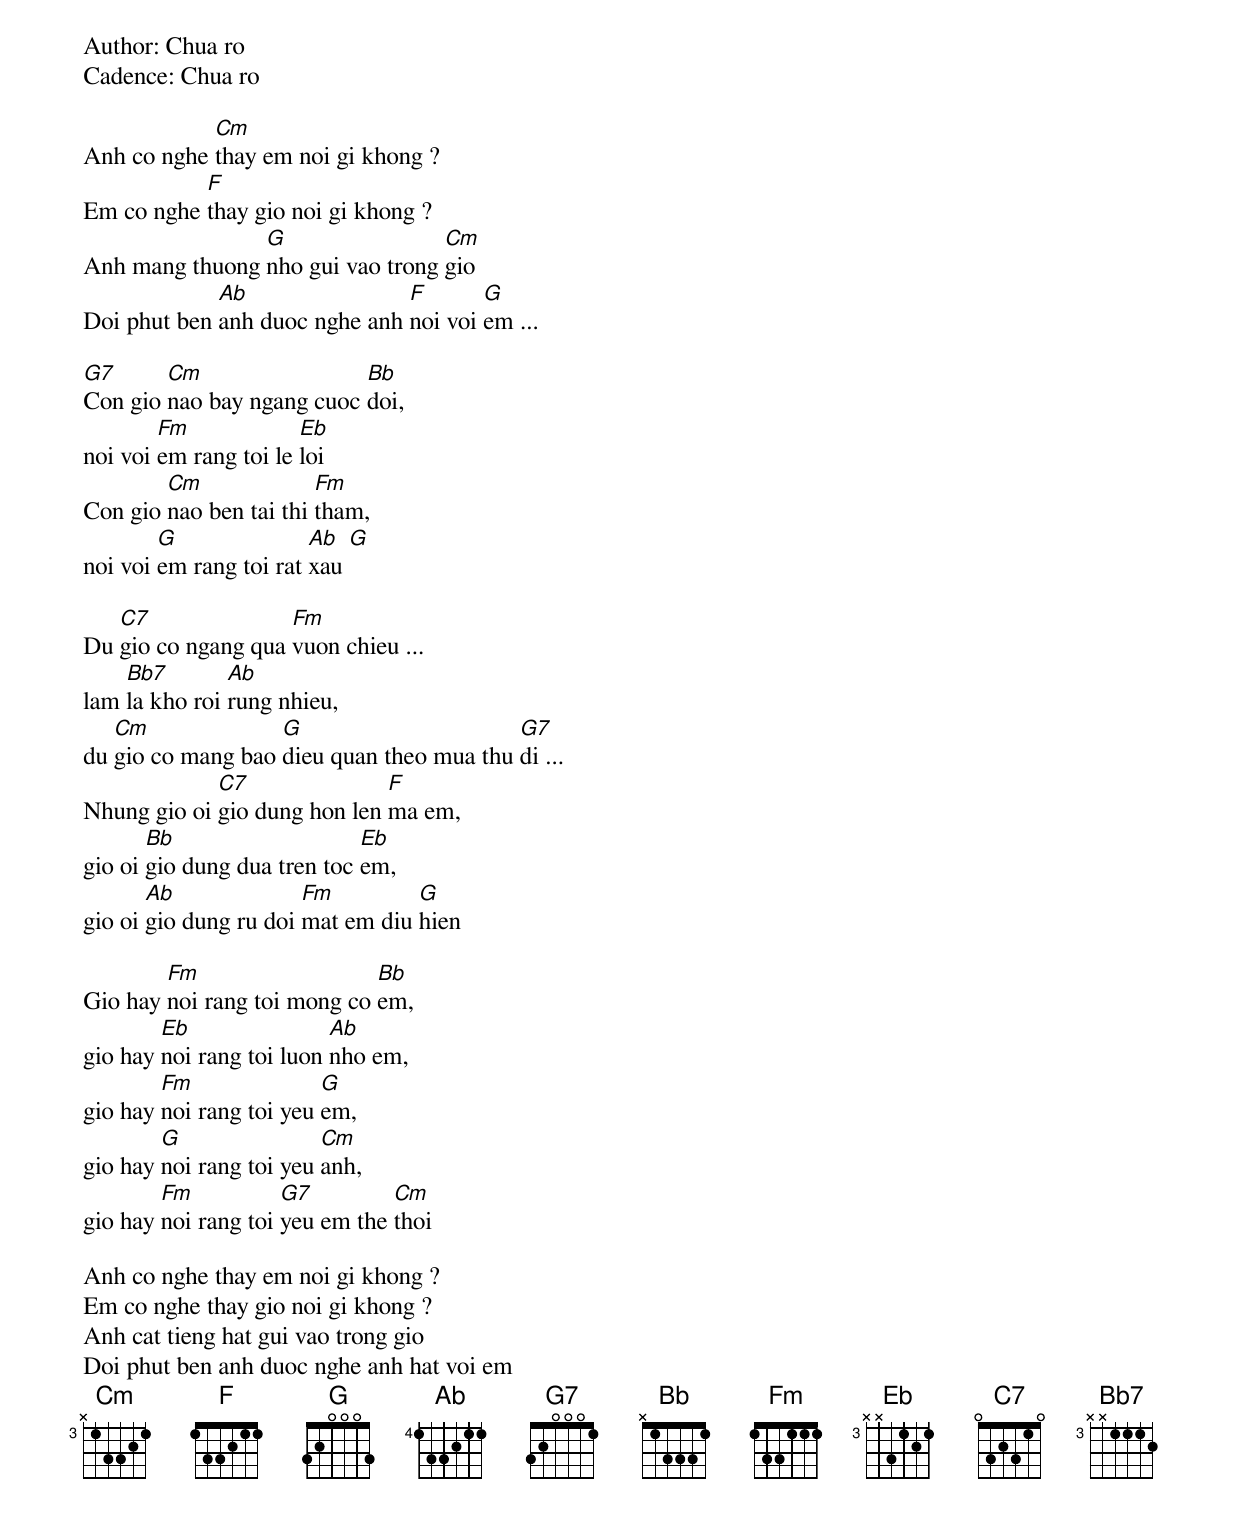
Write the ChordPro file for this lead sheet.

Author: Chua ro
Cadence: Chua ro

Anh co nghe [Cm]thay em noi gi khong ?
Em co nghe [F]thay gio noi gi khong ?
Anh mang thuong [G]nho gui vao trong [Cm]gio
Doi phut ben [Ab]anh duoc nghe anh [F]noi voi [G]em ...

[G7]Con gio [Cm]nao bay ngang cuoc [Bb]doi,
noi voi [Fm]em rang toi le [Eb]loi
Con gio [Cm]nao ben tai thi [Fm]tham,
noi voi [G]em rang toi rat [Ab]xau [G]

Du [C7]gio co ngang qua [Fm]vuon chieu ...
lam [Bb7]la kho roi [Ab]rung nhieu,
du [Cm]gio co mang bao [G]dieu quan theo mua thu [G7]di ...
Nhung gio oi [C7]gio dung hon len [F]ma em,
gio oi [Bb]gio dung dua tren toc [Eb]em,
gio oi [Ab]gio dung ru doi [Fm]mat em diu [G]hien

Gio hay [Fm]noi rang toi mong co [Bb]em,
gio hay [Eb]noi rang toi luon [Ab]nho em,
gio hay [Fm]noi rang toi yeu [G]em,
gio hay [G]noi rang toi yeu [Cm]anh,
gio hay [Fm]noi rang toi [G7]yeu em the [Cm]thoi

Anh co nghe thay em noi gi khong ?
Em co nghe thay gio noi gi khong ?
Anh cat tieng hat gui vao trong gio
Doi phut ben anh duoc nghe anh hat voi em
